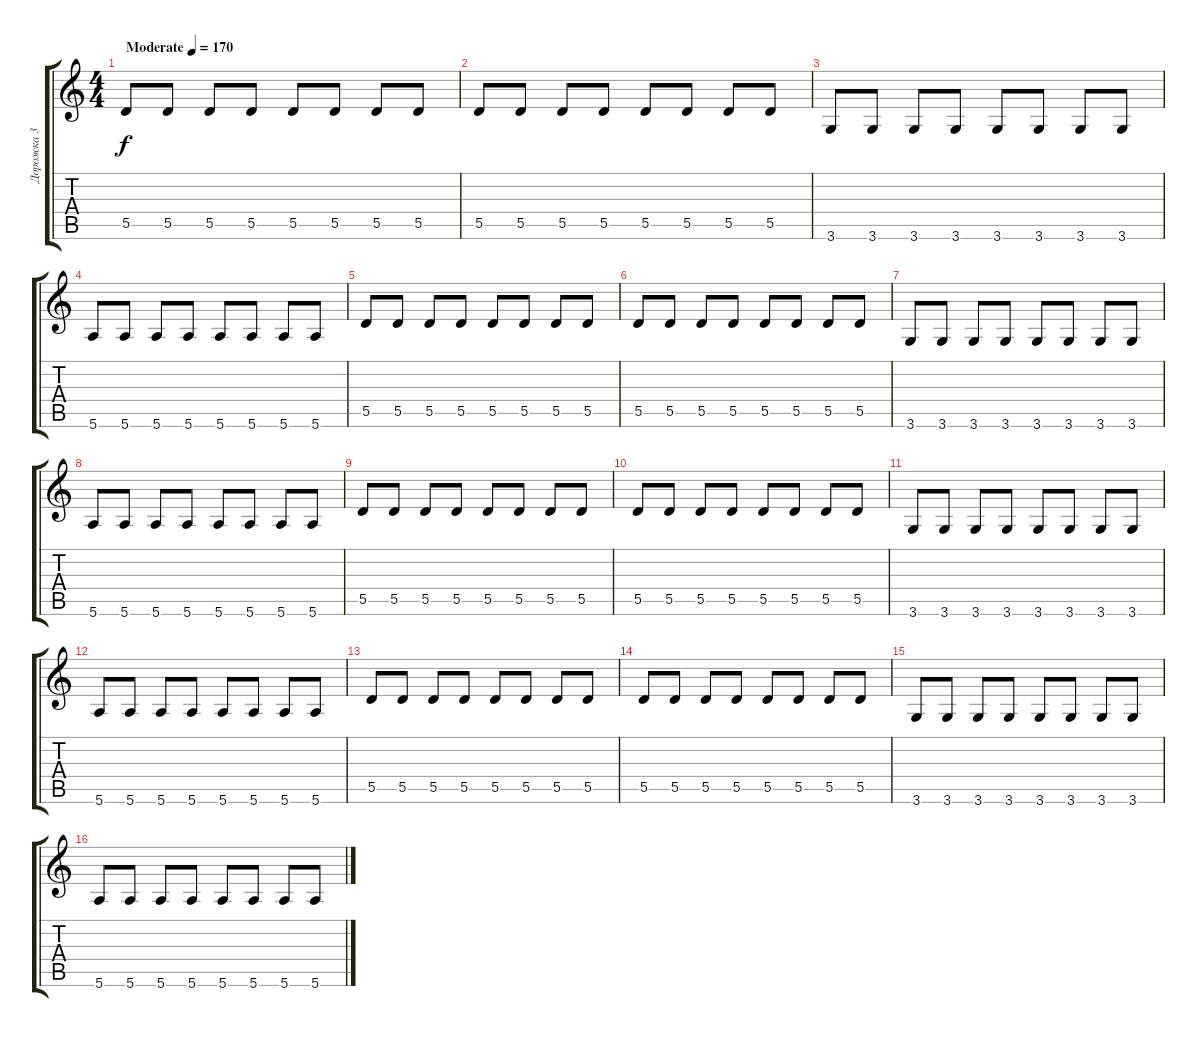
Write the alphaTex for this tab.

\track ("Дорожка 3" "Дорожка 3") {instrument electricbassfinger}
\staff {score tabs}
\tuning (E4 B3 G3 D3 A2 E2) {hide}
\ts (4 4)
\tempo (170 "Moderate")
\clef g2
\ks c
5.5.8{dy f instrument electricbassfinger} 5.5.8 5.5.8 5.5.8 5.5.8 5.5.8 5.5.8 5.5.8 |
5.5.8 5.5.8 5.5.8 5.5.8 5.5.8 5.5.8 5.5.8 5.5.8 |
3.6.8 3.6.8 3.6.8 3.6.8 3.6.8 3.6.8 3.6.8 3.6.8 |
5.6.8 5.6.8 5.6.8 5.6.8 5.6.8 5.6.8 5.6.8 5.6.8 |
5.5.8 5.5.8 5.5.8 5.5.8 5.5.8 5.5.8 5.5.8 5.5.8 |
5.5.8 5.5.8 5.5.8 5.5.8 5.5.8 5.5.8 5.5.8 5.5.8 |
3.6.8 3.6.8 3.6.8 3.6.8 3.6.8 3.6.8 3.6.8 3.6.8 |
5.6.8 5.6.8 5.6.8 5.6.8 5.6.8 5.6.8 5.6.8 5.6.8 |
5.5.8 5.5.8 5.5.8 5.5.8 5.5.8 5.5.8 5.5.8 5.5.8 |
5.5.8 5.5.8 5.5.8 5.5.8 5.5.8 5.5.8 5.5.8 5.5.8 |
3.6.8 3.6.8 3.6.8 3.6.8 3.6.8 3.6.8 3.6.8 3.6.8 |
5.6.8 5.6.8 5.6.8 5.6.8 5.6.8 5.6.8 5.6.8 5.6.8 |
5.5.8 5.5.8 5.5.8 5.5.8 5.5.8 5.5.8 5.5.8 5.5.8 |
5.5.8 5.5.8 5.5.8 5.5.8 5.5.8 5.5.8 5.5.8 5.5.8 |
3.6.8 3.6.8 3.6.8 3.6.8 3.6.8 3.6.8 3.6.8 3.6.8 |
5.6.8 5.6.8 5.6.8 5.6.8 5.6.8 5.6.8 5.6.8 5.6.8
